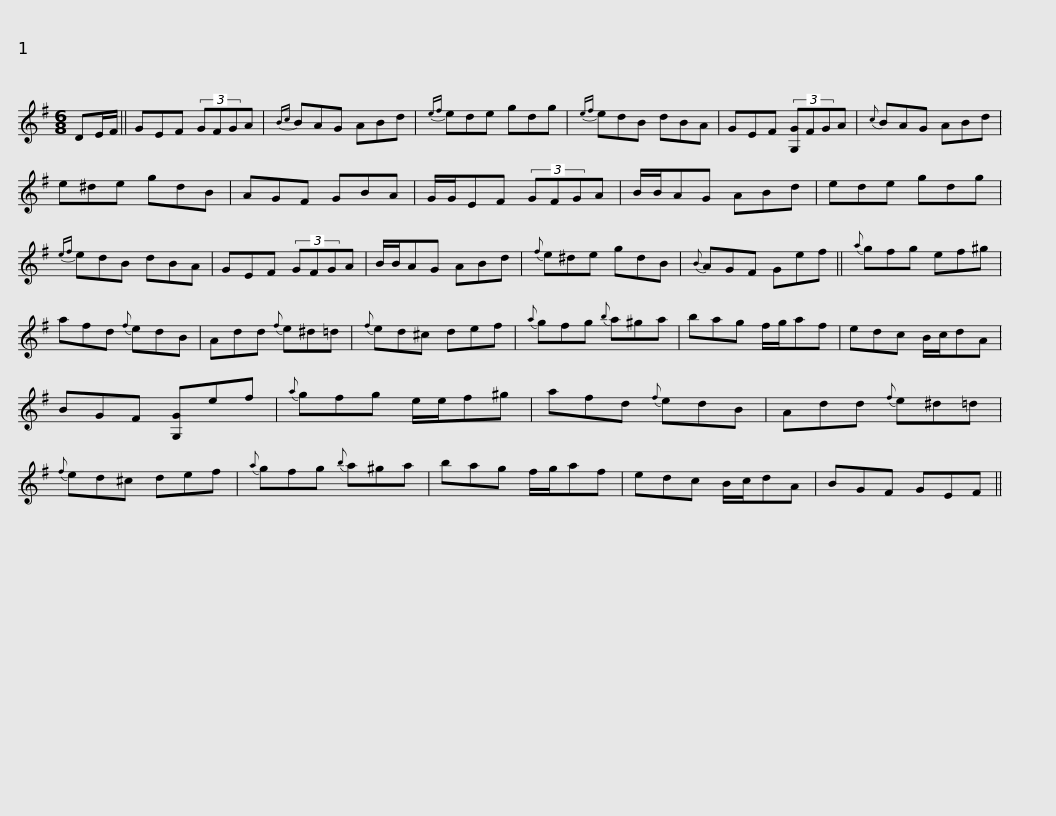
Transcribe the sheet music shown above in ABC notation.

X:1
L:1/8
M:6/8
I:linebreak $
K:G
V:1 treble
V:1
 DE/F/ || GEF (3GFGA |{Bc} BAG ABd |{ef} ede gdg |{ef} edB dBA | %5
 GEF (3[G,G]FGA |{c} BAG ABd |$ e^de gdB | AGF GBA | G/G/EF (3GFGA | %10
 B/B/AG ABd | ede gdg |{ef} edB dBA |$ GEF (3GFGA | B/B/AG ABd | %15
{f} e^de gdB |{B} AGF Gef ||{a} gfg ef^g | afd{f} edB |$ Add{f} e^d=d | %20
{f} ed^c def |{a} gfg{b} a^ga | bag f/g/af | edc B/c/dA | BGF [G,G]ef |$ %25
{a} gfg e/e/f^g | afd{f} edB | Add{f} e^d=d |{f} ed^c def |{a} gfg{b} a^ga |$ %30
 bag f/g/af | edc B/c/dA | BGF GEF || %33
